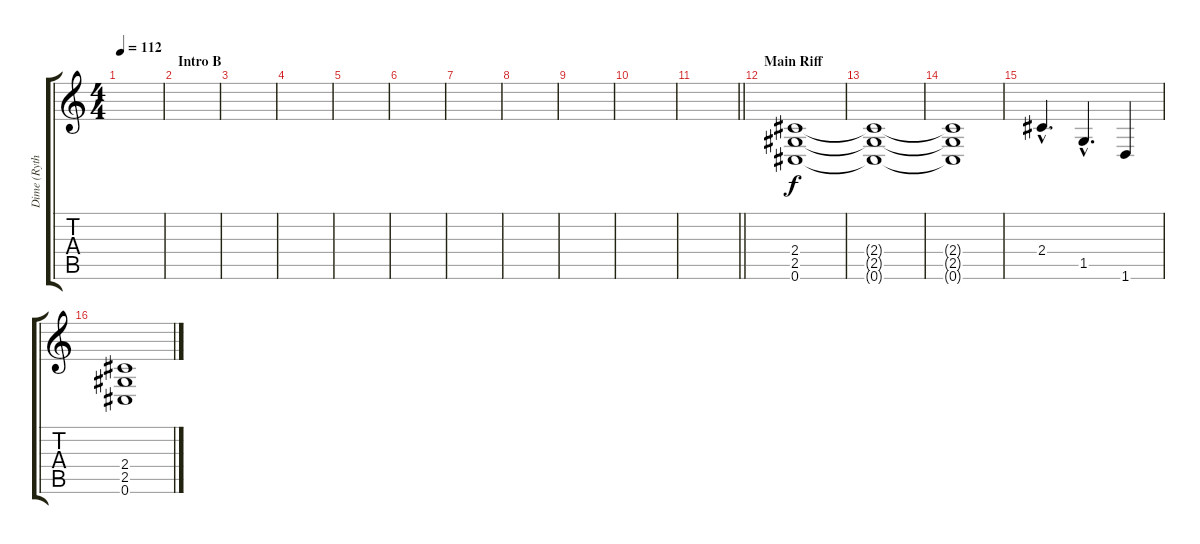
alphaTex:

\track ("Dime (Rythm)" "Dime (Ryth") {instrument distortionguitar}
\staff {score tabs}
\tuning (Db4 Ab3 E3 B2 Gb2 Db2) {hide}
\ts (4 4)
\tempo 112
\clef g2
\ks c
|
\section ("" "Intro B")
|
|
|
|
|
|
|
|
|
\barLineRight lightlight
|
\section ("" "Main Riff")
(2.4 2.5 0.6).1 |
(2.4{t} 2.5{t} 0.6{t}).1 |
(2.4{t} 2.5{t} 0.6{t}).1 |
2.4{hac}.4{d} 1.5{hac}.4{d} 1.6.4 |
(2.4 2.5 0.6).1
